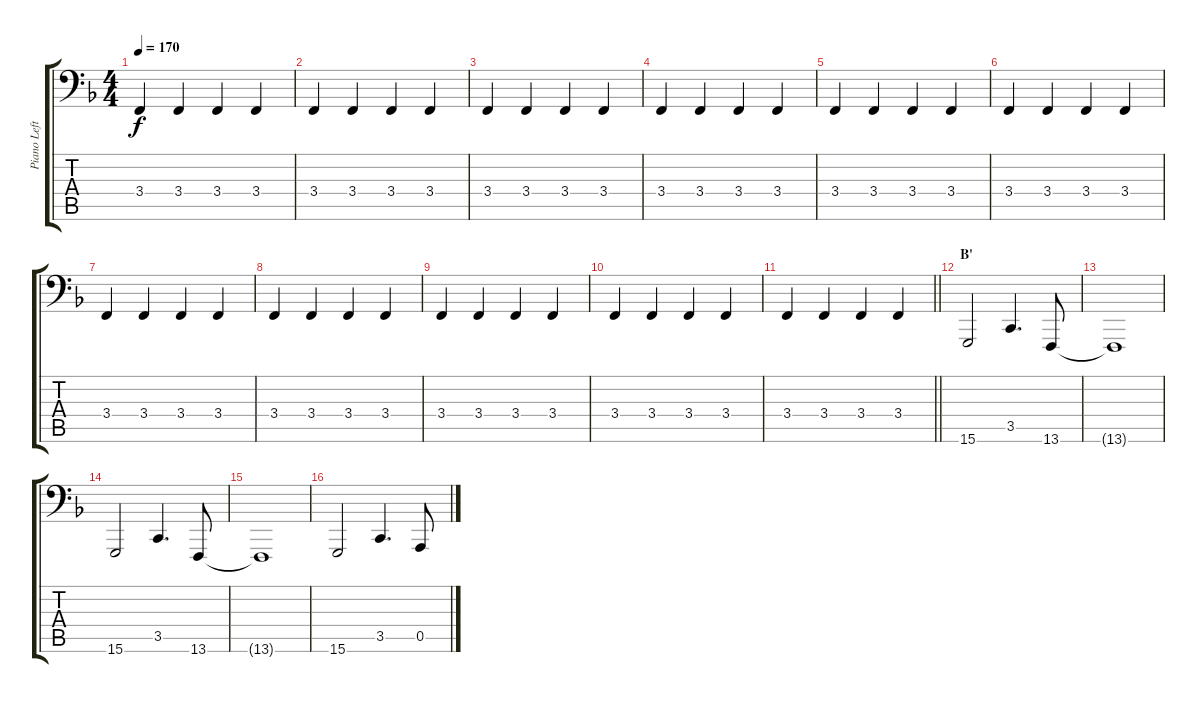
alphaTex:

\track ("Piano Left (Kotobuki Tsumugi)" "Piano Left") {instrument acousticgrandpiano}
\staff {score tabs}
\tuning (E3 B2 G2 D2 A1 E0) {hide}
\ts (4 4)
\tempo 170
\clef f4
\ks f
3.4.4{dy f} 3.4.4 3.4.4 3.4.4 |
3.4.4 3.4.4 3.4.4 3.4.4 |
3.4.4 3.4.4 3.4.4 3.4.4 |
3.4.4 3.4.4 3.4.4 3.4.4 |
3.4.4 3.4.4 3.4.4 3.4.4 |
3.4.4 3.4.4 3.4.4 3.4.4 |
3.4.4 3.4.4 3.4.4 3.4.4 |
3.4.4 3.4.4 3.4.4 3.4.4 |
3.4.4 3.4.4 3.4.4 3.4.4 |
3.4.4 3.4.4 3.4.4 3.4.4 |
\barLineRight lightlight
3.4.4 3.4.4 3.4.4 3.4.4 |
\section ("" "B'")
15.6.2 3.5.4{d} 13.6.8 |
13.6{t}.1 |
15.6.2 3.5.4{d} 13.6.8 |
13.6{t}.1 |
15.6.2 3.5.4{d} 0.5.8
